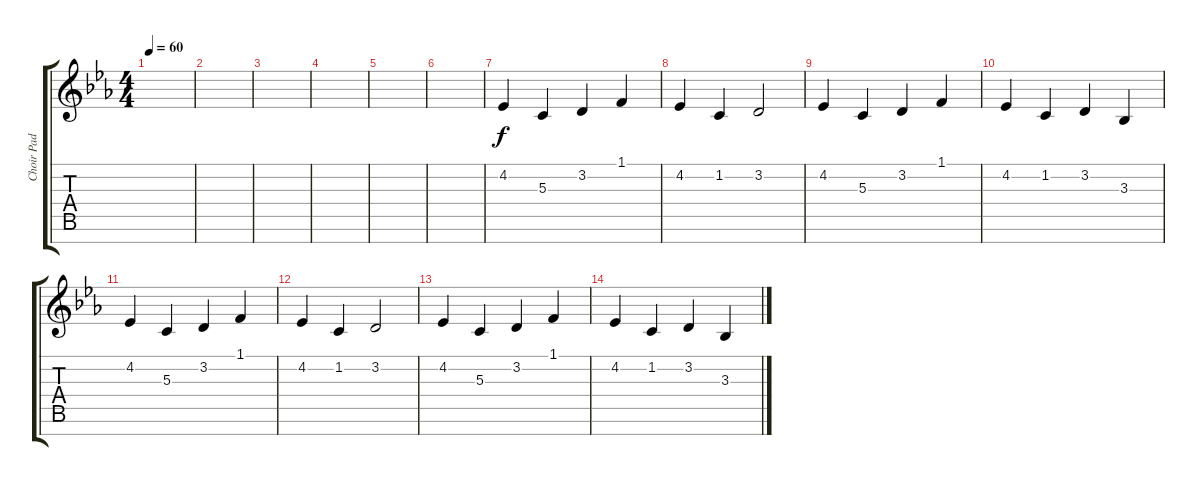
\track ("Choir Pad" "Choir Pad") {instrument pad4choir}
\staff {score tabs}
\tuning (E4 B3 G3 D3 A2 E2 B1) {hide}
\ts (4 4)
\tempo 60
\clef g2
\ks eb
|
|
|
|
|
|
4.2.4 5.3.4 3.2.4 1.1.4 |
4.2.4 1.2.4 3.2.2 |
4.2.4 5.3.4 3.2.4 1.1.4 |
4.2.4 1.2.4 3.2.4 3.3.4 |
4.2.4 5.3.4 3.2.4 1.1.4 |
4.2.4 1.2.4 3.2.2 |
4.2.4 5.3.4 3.2.4 1.1.4 |
4.2.4 1.2.4 3.2.4 3.3.4
